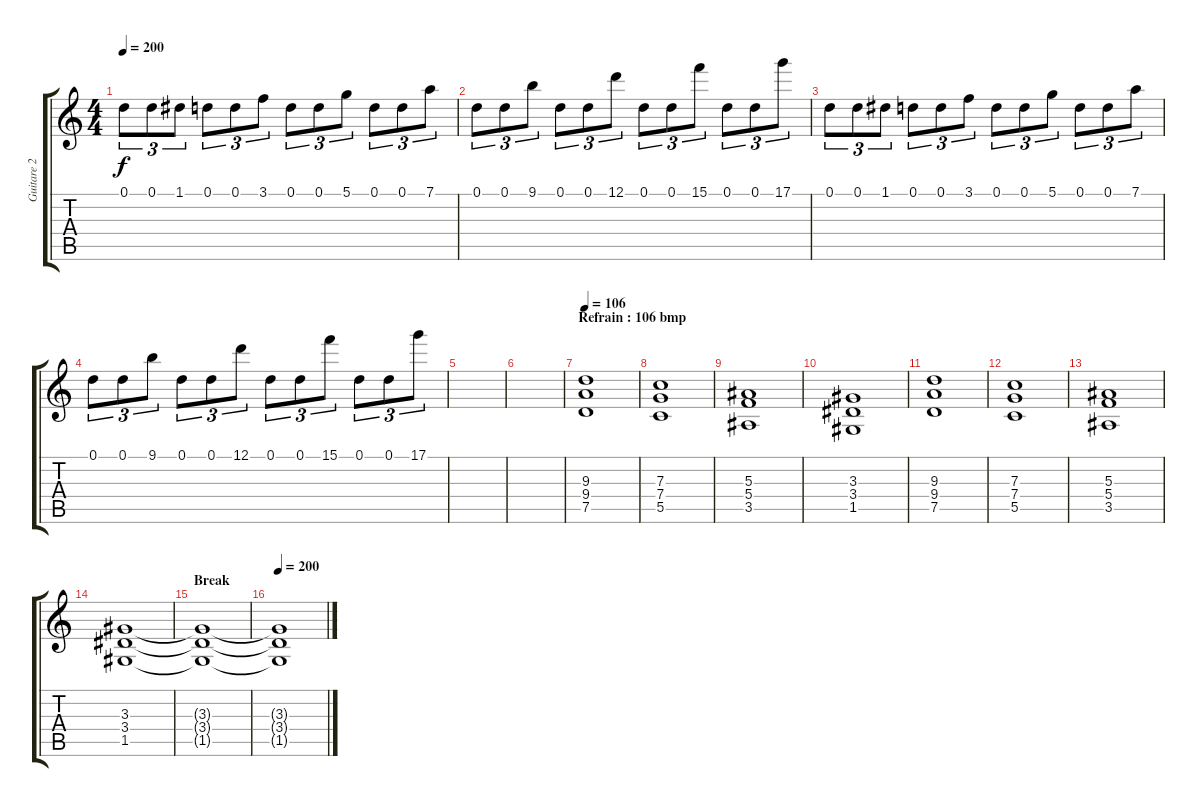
\track ("Guitare 2" "Guitare 2") {instrument distortionguitar}
\staff {score tabs}
\tuning (D4 A3 F3 C3 G2 D2) {hide}
\ts (4 4)
\tempo 200
\clef g2
\ks c
0.1.8{tu (3 2) dy f} 0.1.8{tu (3 2)} 1.1.8{tu (3 2)} 0.1.8{tu (3 2)} 0.1.8{tu (3 2)} 3.1.8{tu (3 2)} 0.1.8{tu (3 2)} 0.1.8{tu (3 2)} 5.1.8{tu (3 2)} 0.1.8{tu (3 2)} 0.1.8{tu (3 2)} 7.1.8{tu (3 2)} |
0.1.8{tu (3 2)} 0.1.8{tu (3 2)} 9.1.8{tu (3 2)} 0.1.8{tu (3 2)} 0.1.8{tu (3 2)} 12.1.8{tu (3 2)} 0.1.8{tu (3 2)} 0.1.8{tu (3 2)} 15.1.8{tu (3 2)} 0.1.8{tu (3 2)} 0.1.8{tu (3 2)} 17.1.8{tu (3 2)} |
0.1.8{tu (3 2)} 0.1.8{tu (3 2)} 1.1.8{tu (3 2)} 0.1.8{tu (3 2)} 0.1.8{tu (3 2)} 3.1.8{tu (3 2)} 0.1.8{tu (3 2)} 0.1.8{tu (3 2)} 5.1.8{tu (3 2)} 0.1.8{tu (3 2)} 0.1.8{tu (3 2)} 7.1.8{tu (3 2)} |
0.1.8{tu (3 2)} 0.1.8{tu (3 2)} 9.1.8{tu (3 2)} 0.1.8{tu (3 2)} 0.1.8{tu (3 2)} 12.1.8{tu (3 2)} 0.1.8{tu (3 2)} 0.1.8{tu (3 2)} 15.1.8{tu (3 2)} 0.1.8{tu (3 2)} 0.1.8{tu (3 2)} 17.1.8{tu (3 2)} |
|
|
\section ("" "Refrain : 106 bmp")
\tempo 106
(9.3 9.4 7.5).1{volume 14} |
(7.3 7.4 5.5).1 |
(5.3 5.4 3.5).1 |
(3.3 3.4 1.5).1 |
(9.3 9.4 7.5).1{volume 14} |
(7.3 7.4 5.5).1 |
(5.3 5.4 3.5).1 |
(3.3 3.4 1.5).1 |
\section ("" "Break")
(3.3{t} 3.4{t} 1.5{t}).1 |
\tempo 200
(3.3{t} 3.4{t} 1.5{t}).1
